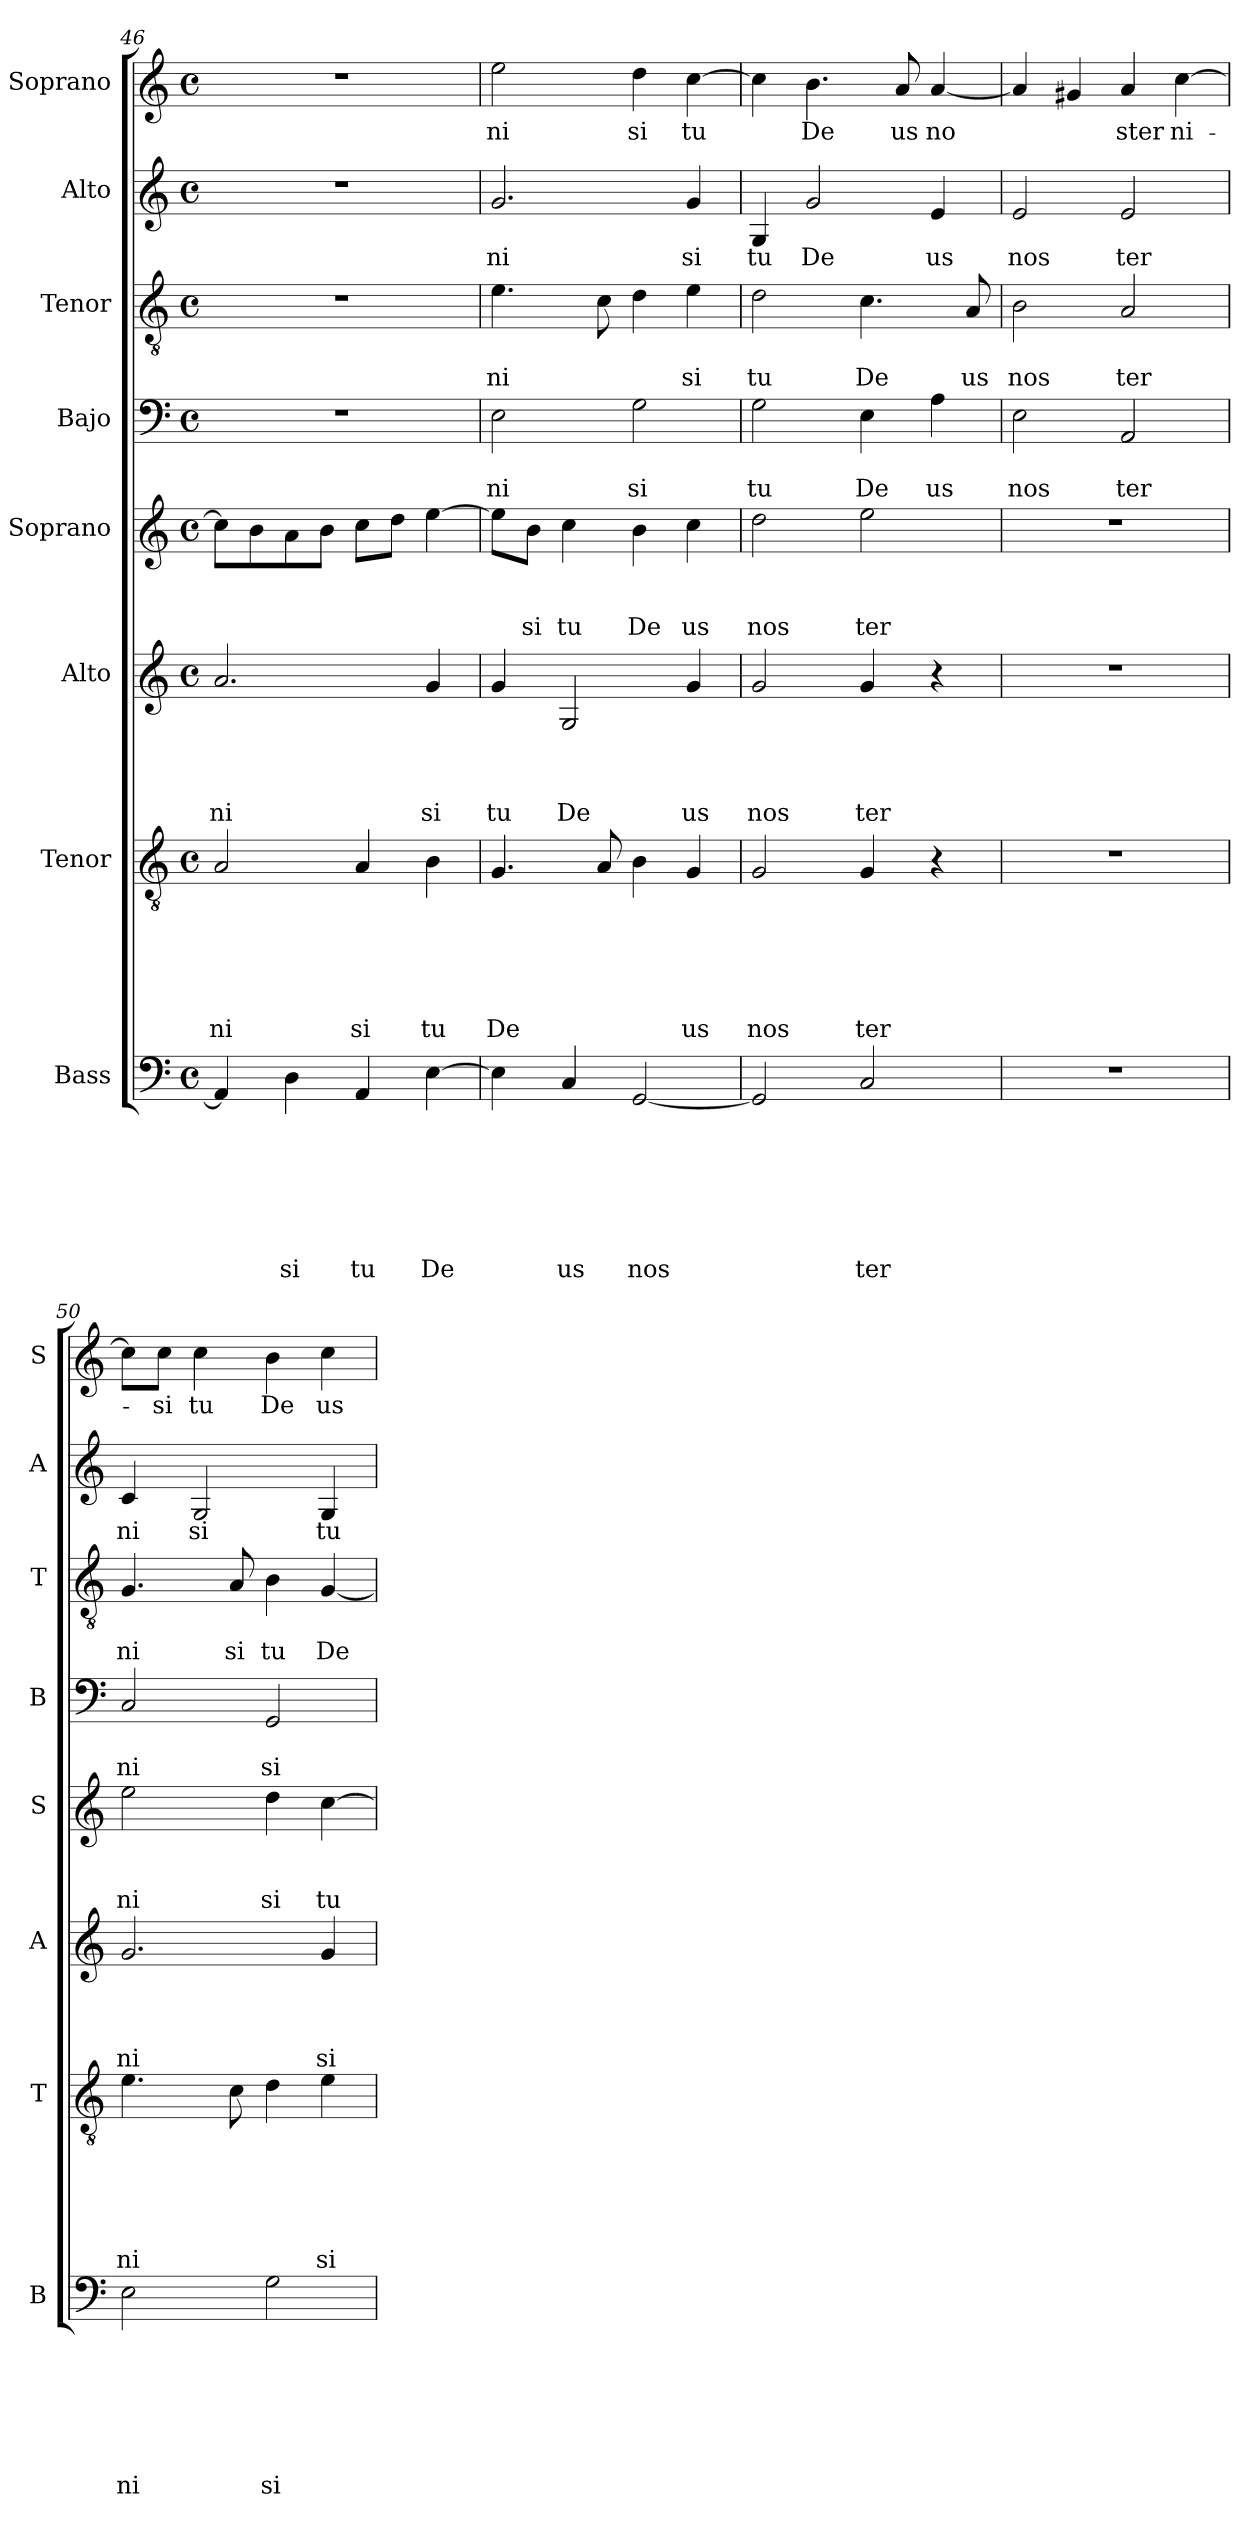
**kern	**text	**text	**text	**text	**text	**text	**text	**kern	**text	**text	**text	**text	**text	**text	**kern	**text	**text	**text	**text	**kern	**text	**text	**text	**kern	**text	**text	**kern	**text	**text	**kern	**text	**kern	**text
*part8	*part8	*part8	*part8	*part8	*part8	*part8	*part8	*part7	*part7	*part7	*part7	*part7	*part7	*part7	*part6	*part6	*part6	*part6	*part6	*part5	*part5	*part5	*part5	*part4	*part4	*part4	*part3	*part3	*part3	*part2	*part2	*part1	*part1
*staff8	*staff8	*staff8	*staff8	*staff8	*staff8	*staff8	*staff8	*staff7	*staff7	*staff7	*staff7	*staff7	*staff7	*staff7	*staff6	*staff6	*staff6	*staff6	*staff6	*staff5	*staff5	*staff5	*staff5	*staff4	*staff4	*staff4	*staff3	*staff3	*staff3	*staff2	*staff2	*staff1	*staff1
*I"Bass	*	*	*	*	*	*	*	*I"Tenor	*	*	*	*	*	*	*I"Alto	*	*	*	*	*I"Soprano	*	*	*	*I"Bajo	*	*	*I"Tenor	*	*	*I"Alto	*	*I"Soprano	*
*I'B	*	*	*	*	*	*	*	*I'T	*	*	*	*	*	*	*I'A	*	*	*	*	*I'S	*	*	*	*I'B	*	*	*I'T	*	*	*I'A	*	*I'S	*
*clefF4	*	*	*	*	*	*	*	*clefGv2	*	*	*	*	*	*	*clefG2	*	*	*	*	*clefG2	*	*	*	*clefF4	*	*	*clefGv2	*	*	*clefG2	*	*clefG2	*
*k[]	*	*	*	*	*	*	*	*k[]	*	*	*	*	*	*	*k[]	*	*	*	*	*k[]	*	*	*	*k[]	*	*	*k[]	*	*	*k[]	*	*k[]	*
*C:	*	*	*	*	*	*	*	*C:	*	*	*	*	*	*	*C:	*	*	*	*	*C:	*	*	*	*C:	*	*	*C:	*	*	*C:	*	*C:	*
*M4/4	*	*	*	*	*	*	*	*M4/4	*	*	*	*	*	*	*M4/4	*	*	*	*	*M4/4	*	*	*	*M4/4	*	*	*M4/4	*	*	*M4/4	*	*M4/4	*
*met(c)	*	*	*	*	*	*	*	*met(c)	*	*	*	*	*	*	*met(c)	*	*	*	*	*met(c)	*	*	*	*met(c)	*	*	*met(c)	*	*	*met(c)	*	*met(c)	*
=46	=46	=46	=46	=46	=46	=46	=46	=46	=46	=46	=46	=46	=46	=46	=46	=46	=46	=46	=46	=46	=46	=46	=46	=46	=46	=46	=46	=46	=46	=46	=46	=46	=46
4AA/]	.	.	.	.	.	.	.	2A/	.	.	.	.	.	ni	2.a/	.	.	.	ni	8cc\L]	.	.	.	1r	.	.	1r	.	.	1r	.	1r	.
.	.	.	.	.	.	.	.	.	.	.	.	.	.	.	.	.	.	.	.	8b\	.	.	.	.	.	.	.	.	.	.	.	.	.
4D\	.	.	.	.	.	.	si	.	.	.	.	.	.	.	.	.	.	.	.	8a\	.	.	.	.	.	.	.	.	.	.	.	.	.
.	.	.	.	.	.	.	.	.	.	.	.	.	.	.	.	.	.	.	.	8b\J	.	.	.	.	.	.	.	.	.	.	.	.	.
4AA/	.	.	.	.	.	.	tu	4A/	.	.	.	.	.	si	.	.	.	.	.	8cc\L	.	.	.	.	.	.	.	.	.	.	.	.	.
.	.	.	.	.	.	.	.	.	.	.	.	.	.	.	.	.	.	.	.	8dd\J	.	.	.	.	.	.	.	.	.	.	.	.	.
[4E\	.	.	.	.	.	.	De	4B\	.	.	.	.	.	tu	4g/	.	.	.	si	[4ee\	.	.	.	.	.	.	.	.	.	.	.	.	.
=47	=47	=47	=47	=47	=47	=47	=47	=47	=47	=47	=47	=47	=47	=47	=47	=47	=47	=47	=47	=47	=47	=47	=47	=47	=47	=47	=47	=47	=47	=47	=47	=47	=47
4E\]	.	.	.	.	.	.	.	4.G/	.	.	.	.	.	De	4g/	.	.	.	tu	8ee\L]	.	.	.	2E\	.	ni	4.e\	.	ni	2.g/	ni	2ee\	ni
.	.	.	.	.	.	.	.	.	.	.	.	.	.	.	.	.	.	.	.	8b\J	.	.	si	.	.	.	.	.	.	.	.	.	.
4C/	.	.	.	.	.	.	us	.	.	.	.	.	.	.	2G/	.	.	.	De	4cc\	.	.	tu	.	.	.	.	.	.	.	.	.	.
.	.	.	.	.	.	.	.	8A/	.	.	.	.	.	.	.	.	.	.	.	.	.	.	.	.	.	.	8c\	.	.	.	.	.	.
[2GG/	.	.	.	.	.	.	nos	4B\	.	.	.	.	.	.	.	.	.	.	.	4b\	.	.	De	2G\	.	si	4d\	.	.	.	.	4dd\	si
.	.	.	.	.	.	.	.	4G/	.	.	.	.	.	us	4g/	.	.	.	us	4cc\	.	.	us	.	.	.	4e\	.	si	4g/	si	[4cc\	tu
=48	=48	=48	=48	=48	=48	=48	=48	=48	=48	=48	=48	=48	=48	=48	=48	=48	=48	=48	=48	=48	=48	=48	=48	=48	=48	=48	=48	=48	=48	=48	=48	=48	=48
2GG/]	.	.	.	.	.	.	.	2G/	.	.	.	.	.	nos	2g/	.	.	.	nos	2dd\	.	.	nos	2G\	.	tu	2d\	.	tu	4G/	tu	4cc\]	.
.	.	.	.	.	.	.	.	.	.	.	.	.	.	.	.	.	.	.	.	.	.	.	.	.	.	.	.	.	.	2g/	De	4.b\	De
2C/	.	.	.	.	.	.	ter	4G/	.	.	.	.	.	ter	4g/	.	.	.	ter	2ee\	.	.	ter	4E\	.	De	4.c\	.	De	.	.	.	.
.	.	.	.	.	.	.	.	.	.	.	.	.	.	.	.	.	.	.	.	.	.	.	.	.	.	.	.	.	.	.	.	8a/	us
.	.	.	.	.	.	.	.	4r	.	.	.	.	.	.	4r	.	.	.	.	.	.	.	.	4A\	.	us	.	.	.	4e/	us	[4a/	no
.	.	.	.	.	.	.	.	.	.	.	.	.	.	.	.	.	.	.	.	.	.	.	.	.	.	.	8A/	.	us	.	.	.	.
!!LO:PB:g=z
=49	=49	=49	=49	=49	=49	=49	=49	=49	=49	=49	=49	=49	=49	=49	=49	=49	=49	=49	=49	=49	=49	=49	=49	=49	=49	=49	=49	=49	=49	=49	=49	=49	=49
1r	.	.	.	.	.	.	.	1r	.	.	.	.	.	.	1r	.	.	.	.	1r	.	.	.	2E\	.	nos	2B\	.	nos	2e/	nos	4a/]	.
.	.	.	.	.	.	.	.	.	.	.	.	.	.	.	.	.	.	.	.	.	.	.	.	.	.	.	.	.	.	.	.	4g#X/	.
.	.	.	.	.	.	.	.	.	.	.	.	.	.	.	.	.	.	.	.	.	.	.	.	2AA/	.	ter	2A/	.	ter	2e/	ter	4a/	ster
.	.	.	.	.	.	.	.	.	.	.	.	.	.	.	.	.	.	.	.	.	.	.	.	.	.	.	.	.	.	.	.	[4cc\	ni-
=50	=50	=50	=50	=50	=50	=50	=50	=50	=50	=50	=50	=50	=50	=50	=50	=50	=50	=50	=50	=50	=50	=50	=50	=50	=50	=50	=50	=50	=50	=50	=50	=50	=50
2E\	.	.	.	.	.	.	ni	4.e\	.	.	.	.	.	ni	2.g/	.	.	.	ni	2ee\	.	.	ni	2C/	.	ni	4.G/	.	ni	4c/	ni	8cc\L]	.
.	.	.	.	.	.	.	.	.	.	.	.	.	.	.	.	.	.	.	.	.	.	.	.	.	.	.	.	.	.	.	.	8cc\J	-si
.	.	.	.	.	.	.	.	.	.	.	.	.	.	.	.	.	.	.	.	.	.	.	.	.	.	.	.	.	.	2G/	si	4cc\	tu
.	.	.	.	.	.	.	.	8c\	.	.	.	.	.	.	.	.	.	.	.	.	.	.	.	.	.	.	8A/	.	si	.	.	.	.
2G\	.	.	.	.	.	.	si	4d\	.	.	.	.	.	.	.	.	.	.	.	4dd\	.	.	si	2GG/	.	si	4B\	.	tu	.	.	4b\	De
.	.	.	.	.	.	.	.	4e\	.	.	.	.	.	si	4g/	.	.	.	si	[4cc\	.	.	tu	.	.	.	[4G/	.	De	4G/	tu	4cc\	us
=	=	=	=	=	=	=	=	=	=	=	=	=	=	=	=	=	=	=	=	=	=	=	=	=	=	=	=	=	=	=	=	=	=
*-	*-	*-	*-	*-	*-	*-	*-	*-	*-	*-	*-	*-	*-	*-	*-	*-	*-	*-	*-	*-	*-	*-	*-	*-	*-	*-	*-	*-	*-	*-	*-	*-	*-
